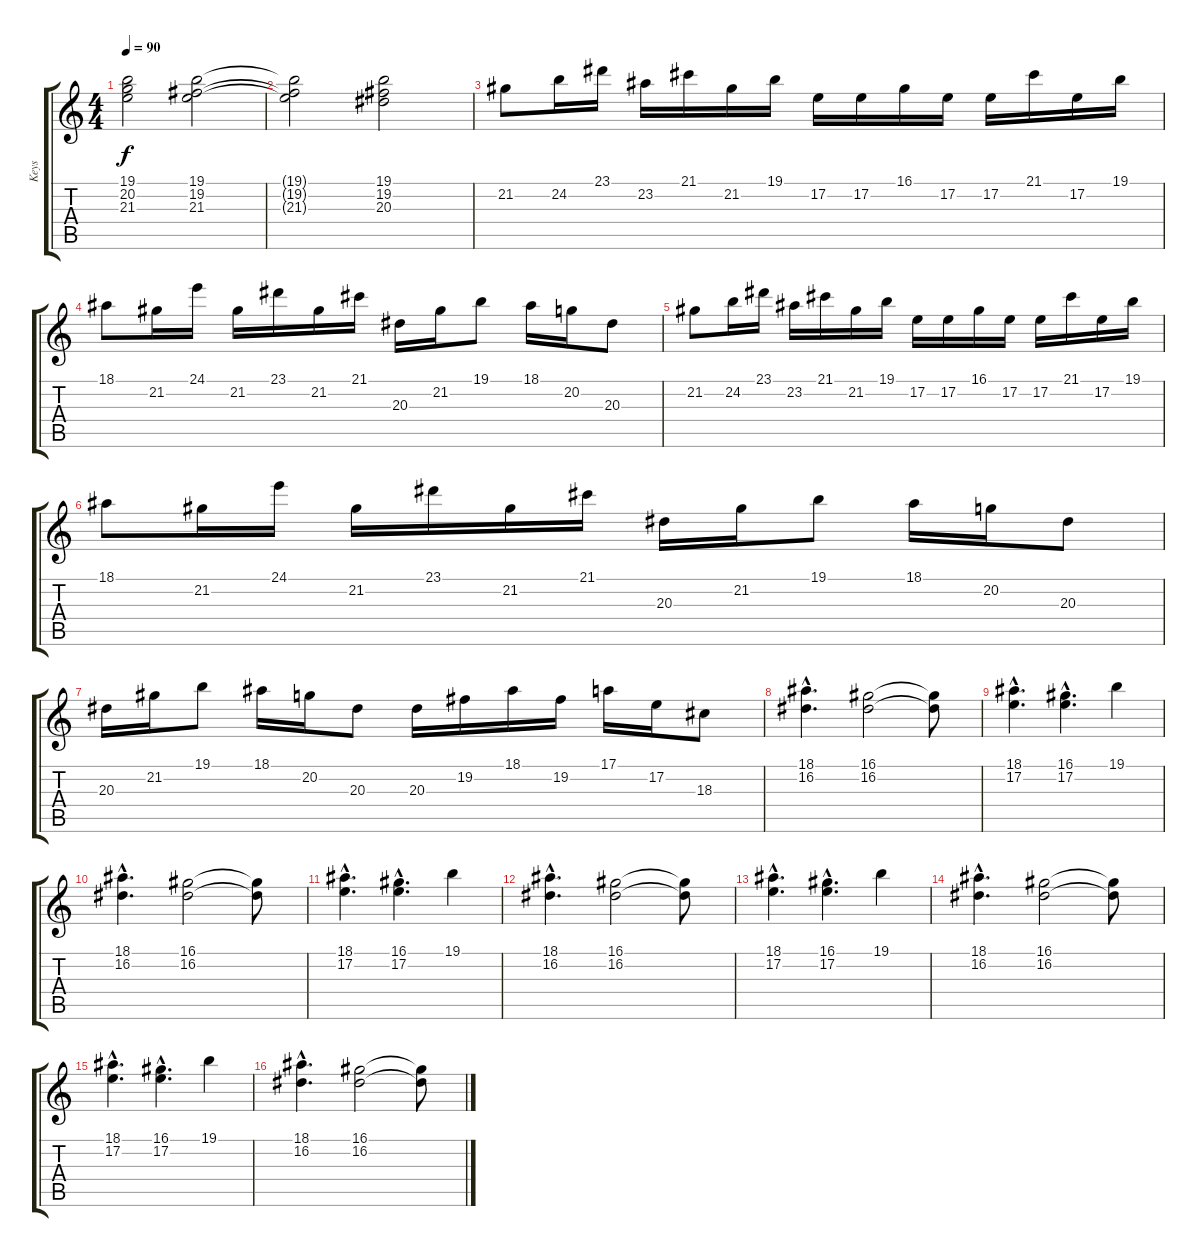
\track ("Keys" "Keys") {instrument stringensemble1}
\staff {score tabs}
\tuning (E4 B3 G3 D3 A2 E2) {hide}
\ts (4 4)
\tempo 90
\clef g2
\ks c
(19.1{t} 20.2{t} 21.3{t}).2{dy f} (19.1 19.2 21.3).2 |
(19.1{t} 19.2{t} 21.3{t}).2 (19.1 19.2 20.3).2 |
21.2.8 24.2.16 23.1.16 23.2.16 21.1.16 21.2.16 19.1.16 17.2.16 17.2.16 16.1.16 17.2.16 17.2.16 21.1.16 17.2.16 19.1.16 |
18.1.8 21.2.16 24.1.16 21.2.16 23.1.16 21.2.16 21.1.16 20.3.16 21.2.16 19.1.8 18.1.16 20.2.16 20.3.8 |
21.2.8 24.2.16 23.1.16 23.2.16 21.1.16 21.2.16 19.1.16 17.2.16 17.2.16 16.1.16 17.2.16 17.2.16 21.1.16 17.2.16 19.1.16 |
18.1.8 21.2.16 24.1.16 21.2.16 23.1.16 21.2.16 21.1.16 20.3.16 21.2.16 19.1.8 18.1.16 20.2.16 20.3.8 |
20.3.16 21.2.16 19.1.8 18.1.16 20.2.16 20.3.8 20.3.16 19.2.16 18.1.16 19.2.16 17.1.16 17.2.16 18.3.8 |
(18.1{hac} 16.2{hac}).4{d} (16.1 16.2).2 (16.1{t} 16.2{t}).8 |
(18.1{hac} 17.2{hac}).4{d} (16.1{hac} 17.2{hac}).4{d} 19.1.4 |
(18.1{hac} 16.2{hac}).4{d} (16.1 16.2).2 (16.1{t} 16.2{t}).8 |
(18.1{hac} 17.2{hac}).4{d} (16.1{hac} 17.2{hac}).4{d} 19.1.4 |
(18.1{hac} 16.2{hac}).4{d} (16.1 16.2).2 (16.1{t} 16.2{t}).8 |
(18.1{hac} 17.2{hac}).4{d} (16.1{hac} 17.2{hac}).4{d} 19.1.4 |
(18.1{hac} 16.2{hac}).4{d} (16.1 16.2).2 (16.1{t} 16.2{t}).8 |
(18.1{hac} 17.2{hac}).4{d} (16.1{hac} 17.2{hac}).4{d} 19.1.4 |
(18.1{hac} 16.2{hac}).4{d} (16.1 16.2).2 (16.1{t} 16.2{t}).8
